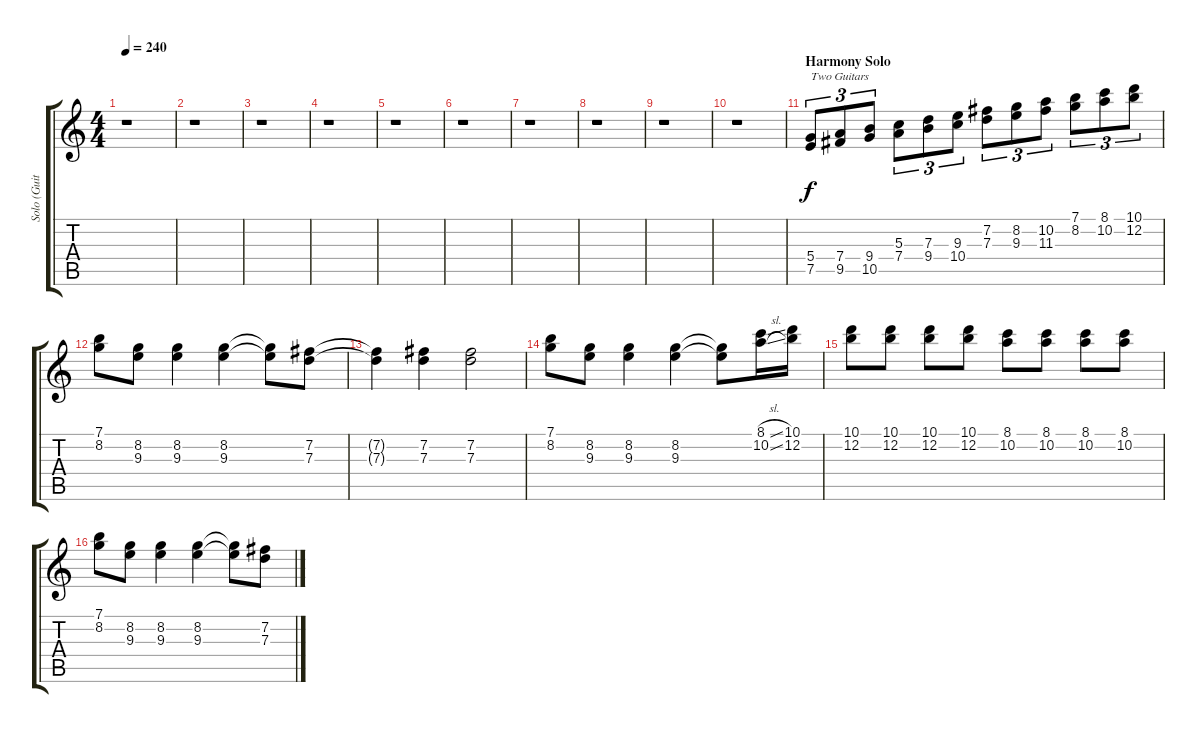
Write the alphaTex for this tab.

\track ("Solo (Guitar)" "Solo (Guit") {instrument distortionguitar}
\staff {score tabs}
\tuning (E4 B3 G3 D3 A2 E2) {hide}
\ts (4 4)
\tempo 240
\clef g2
\ks c
r.1{dy f} |
r.1 |
r.1 |
r.1 |
r.1 |
r.1 |
r.1 |
r.1 |
r.1 |
r.1 |
\section ("" "Harmony Solo")
(5.4 7.5).8{tu (3 2) txt "Two Guitars"} (7.4 9.5).8{tu (3 2)} (9.4 10.5).8{tu (3 2)} (5.3 7.4).8{tu (3 2)} (7.3 9.4).8{tu (3 2)} (9.3 10.4).8{tu (3 2)} (7.2 7.3).8{tu (3 2)} (8.2 9.3).8{tu (3 2)} (10.2 11.3).8{tu (3 2)} (7.1 8.2).8{tu (3 2)} (8.1 10.2).8{tu (3 2)} (10.1 12.2).8{tu (3 2)} |
(7.1 8.2).8 (8.2 9.3).8 (8.2 9.3).4 (8.2 9.3).4 (8.2{t} 9.3{t}).8 (7.2 7.3).8 |
(7.2{t} 7.3{t}).4 (7.2 7.3).4 (7.2 7.3).2 |
(7.1 8.2).8 (8.2 9.3).8 (8.2 9.3).4 (8.2 9.3).4 (8.2{t} 9.3{t}).8 (8.1{sl} 10.2{sl}).16 (10.1 12.2).16 |
(10.1 12.2).8 (10.1 12.2).8 (10.1 12.2).8 (10.1 12.2).8 (8.1 10.2).8 (8.1 10.2).8 (8.1 10.2).8 (8.1 10.2).8 |
(7.1 8.2).8 (8.2 9.3).8 (8.2 9.3).4 (8.2 9.3).4 (8.2{t} 9.3{t}).8 (7.2 7.3).8
